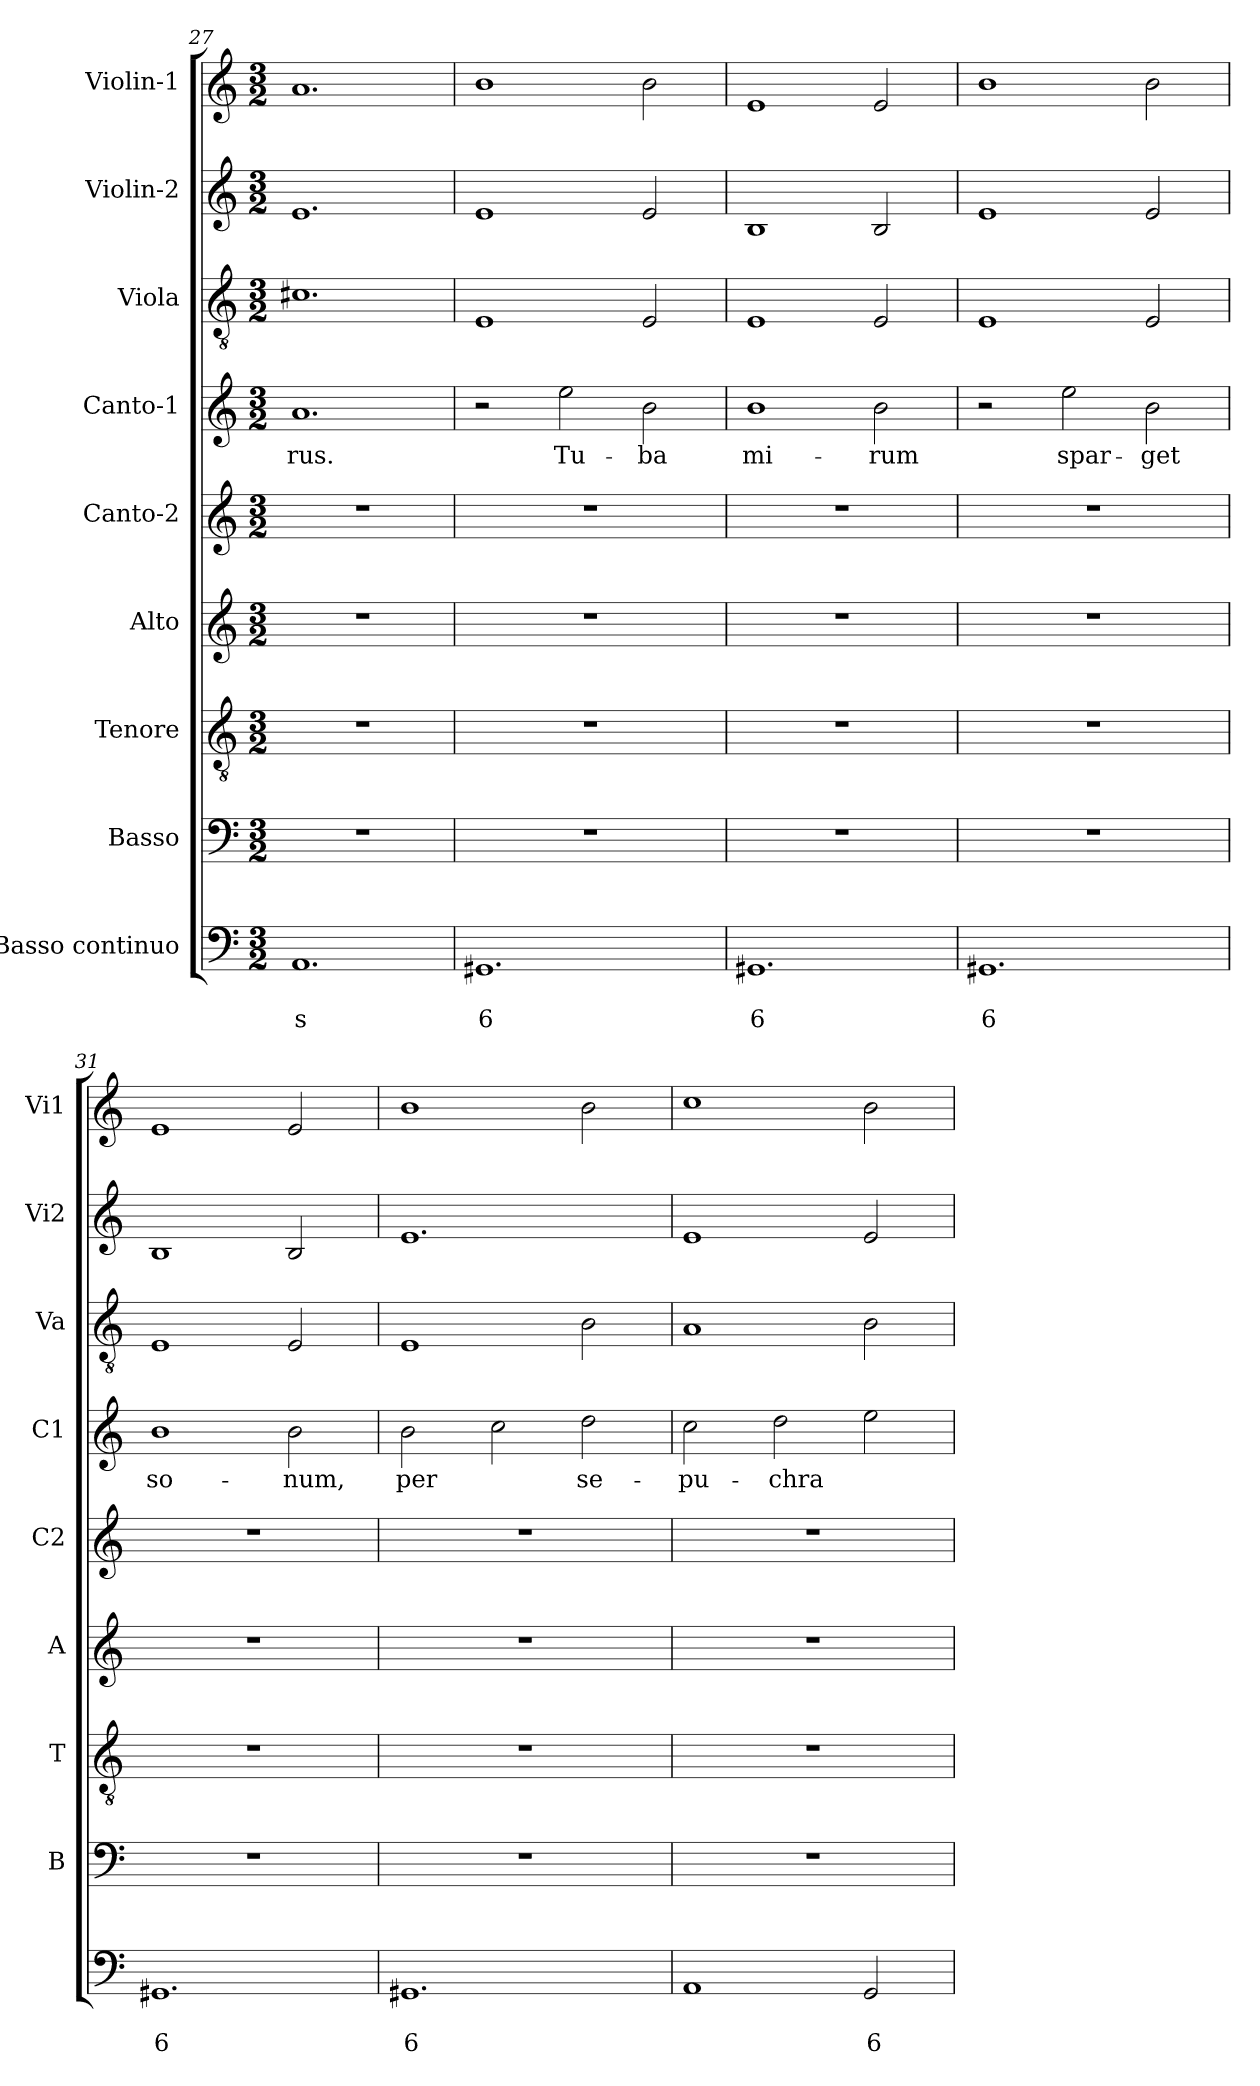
**kern	**text	**text	**kern	**kern	**kern	**kern	**kern	**text	**kern	**kern	**kern
*part9	*part9	*part9	*part8	*part7	*part6	*part5	*part4	*part4	*part3	*part2	*part1
*staff9	*staff9	*staff9	*staff8	*staff7	*staff6	*staff5	*staff4	*staff4	*staff3	*staff2	*staff1
*I"Basso continuo	*	*	*I"Basso	*I"Tenore	*I"Alto	*I"Canto-2	*I"Canto-1	*	*I"Viola	*I"Violin-2	*I"Violin-1
*	*	*	*I'B	*I'T	*I'A	*I'C2	*I'C1	*	*I'Va	*I'Vi2	*I'Vi1
*clefF4	*	*	*clefF4	*clefGv2	*clefG2	*clefG2	*clefG2	*	*clefGv2	*clefG2	*clefG2
*k[]	*	*	*k[]	*k[]	*k[]	*k[]	*k[]	*	*k[]	*k[]	*k[]
*C:	*	*	*C:	*C:	*C:	*C:	*C:	*	*C:	*C:	*C:
*M3/2	*	*	*M3/2	*M3/2	*M3/2	*M3/2	*M3/2	*	*M3/2	*M3/2	*M3/2
=27	=27	=27	=27	=27	=27	=27	=27	=27	=27	=27	=27
!	!	!LO:LY:b	!	!	!	!	!	!	!	!	!
!	!	!	!	!	!	!	!	!LO:LY:b	!	!	!
1.AA	.	s	1.r	1.r	1.r	1.r	1.a	-rus.	1.c#X	1.e	1.a
=28	=28	=28	=28	=28	=28	=28	=28	=28	=28	=28	=28
!	!	!LO:LY:b	!	!	!	!	!	!	!	!	!
1.GG#X	.	6	1.r	1.r	1.r	1.r	2r	.	1E	1e	1b
!	!	!	!	!	!	!	!	!LO:LY:b	!	!	!
.	.	.	.	.	.	.	2ee\	Tu-	.	.	.
!	!	!	!	!	!	!	!	!LO:LY:b	!	!	!
.	.	.	.	.	.	.	2b\	-ba	2E/	2e/	2b\
!!LO:PB:g=z
=29	=29	=29	=29	=29	=29	=29	=29	=29	=29	=29	=29
!	!	!LO:LY:b	!	!	!	!	!	!	!	!	!
!	!	!	!	!	!	!	!	!LO:LY:b	!	!	!
1.GG#X	.	6	1.r	1.r	1.r	1.r	1b	mi-	1E	1B	1e
!	!	!	!	!	!	!	!	!LO:LY:b	!	!	!
.	.	.	.	.	.	.	2b\	-rum	2E/	2B/	2e/
=30	=30	=30	=30	=30	=30	=30	=30	=30	=30	=30	=30
!	!	!LO:LY:b	!	!	!	!	!	!	!	!	!
1.GG#X	.	6	1.r	1.r	1.r	1.r	2r	.	1E	1e	1b
!	!	!	!	!	!	!	!	!LO:LY:b	!	!	!
.	.	.	.	.	.	.	2ee\	spar-	.	.	.
!	!	!	!	!	!	!	!	!LO:LY:b	!	!	!
.	.	.	.	.	.	.	2b\	-get	2E/	2e/	2b\
=31	=31	=31	=31	=31	=31	=31	=31	=31	=31	=31	=31
!	!	!LO:LY:b	!	!	!	!	!	!	!	!	!
!	!	!	!	!	!	!	!	!LO:LY:b	!	!	!
1.GG#X	.	6	1.r	1.r	1.r	1.r	1b	so-	1E	1B	1e
!	!	!	!	!	!	!	!	!LO:LY:b	!	!	!
.	.	.	.	.	.	.	2b\	-num,	2E/	2B/	2e/
=32	=32	=32	=32	=32	=32	=32	=32	=32	=32	=32	=32
!	!	!LO:LY:b	!	!	!	!	!	!	!	!	!
!	!	!	!	!	!	!	!	!LO:LY:b	!	!	!
1.GG#X	.	6	1.r	1.r	1.r	1.r	2b\	per	1E	1.e	1b
.	.	.	.	.	.	.	2cc\	.	.	.	.
!	!	!	!	!	!	!	!	!LO:LY:b	!	!	!
.	.	.	.	.	.	.	2dd\	se-	2B\	.	2b\
=33	=33	=33	=33	=33	=33	=33	=33	=33	=33	=33	=33
!	!	!	!	!	!	!	!	!LO:LY:b	!	!	!
1AA	.	.	1.r	1.r	1.r	1.r	2cc\	-pu-	1A	1e	1cc
!	!	!	!	!	!	!	!	!LO:LY:b	!	!	!
.	.	.	.	.	.	.	2dd\	-chra	.	.	.
!	!	!LO:LY:b	!	!	!	!	!	!	!	!	!
2GG/	.	6	.	.	.	.	2ee\	.	2B\	2e/	2b\
=	=	=	=	=	=	=	=	=	=	=	=
*-	*-	*-	*-	*-	*-	*-	*-	*-	*-	*-	*-
